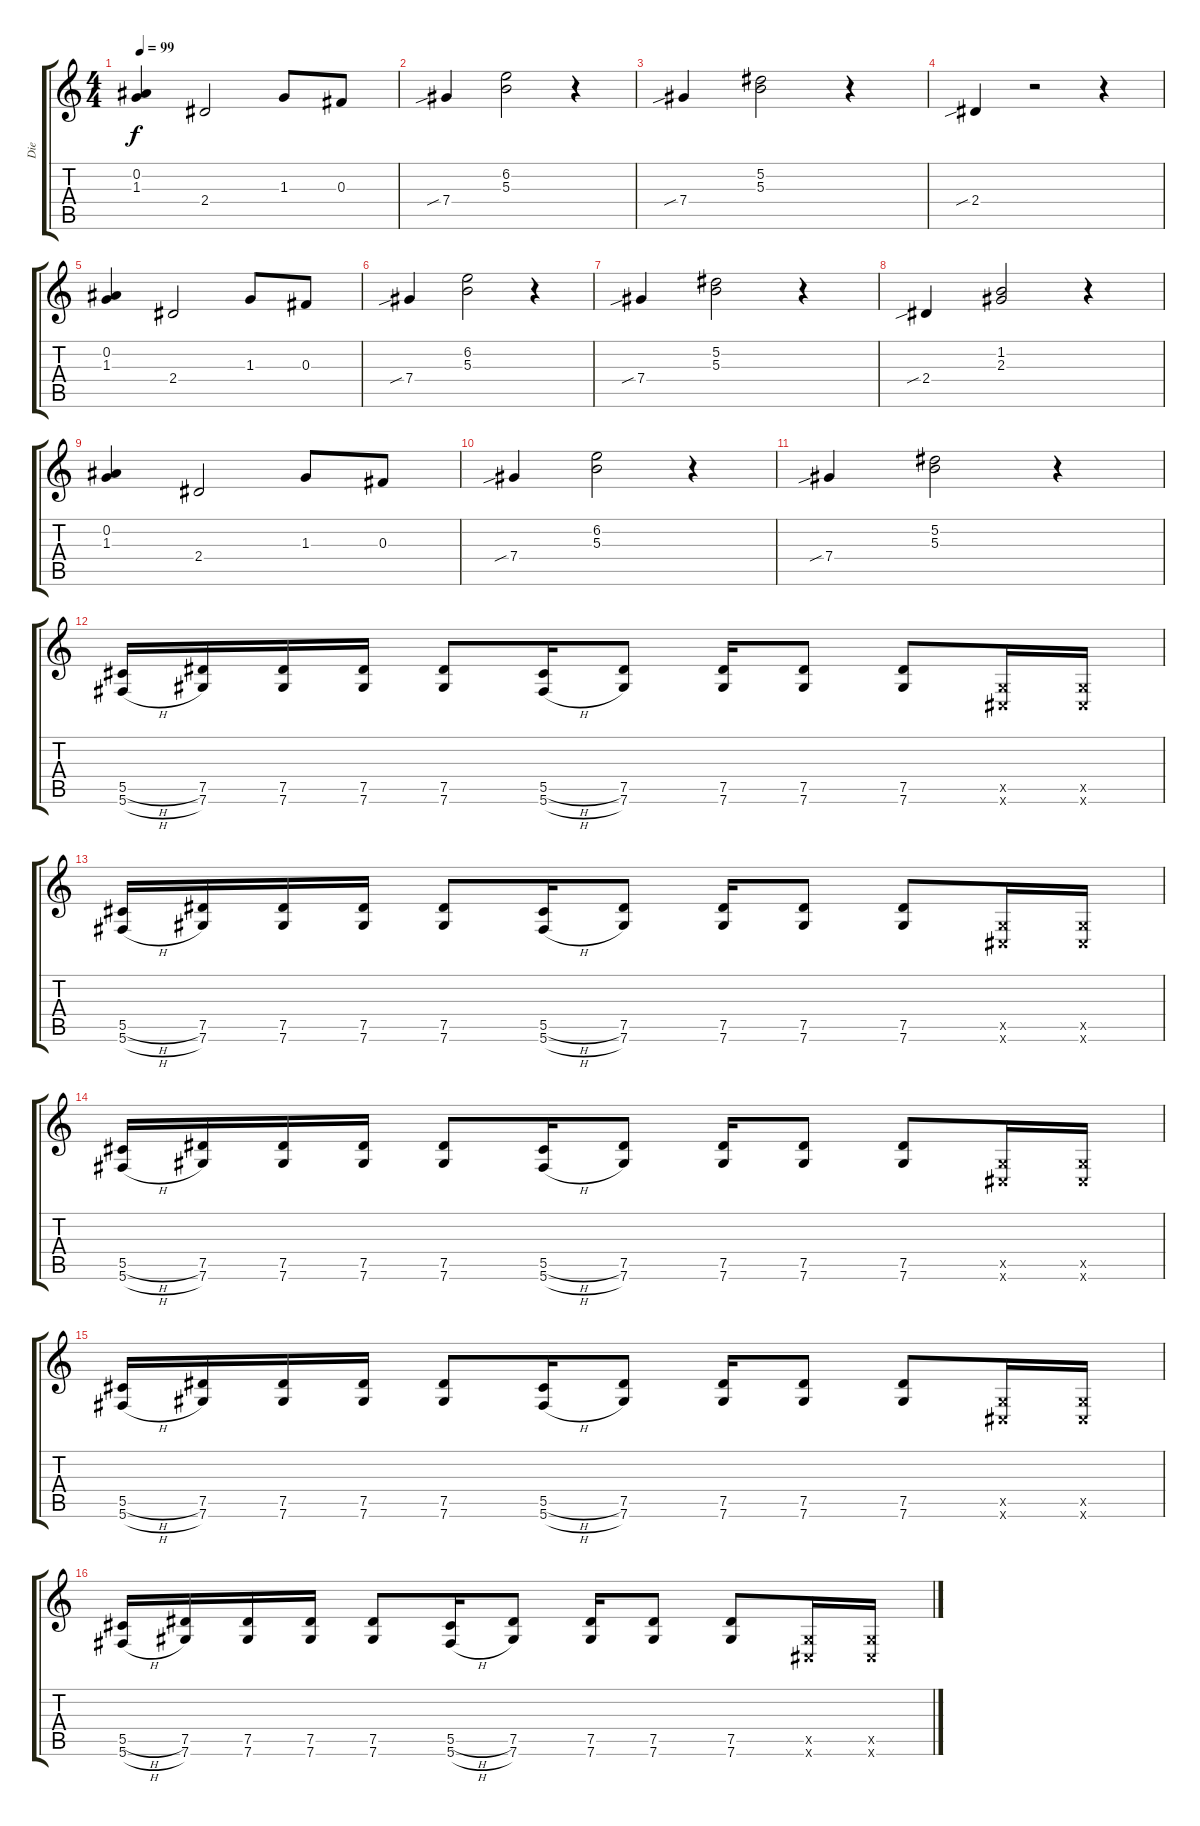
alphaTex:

\track ("Die" "Die") {instrument electricguitarclean}
\staff {score tabs}
\tuning (Eb4 Bb3 Gb3 Db3 Ab2 Db2) {hide}
\ts (4 4)
\tempo 99
\clef g2
\ks c
(0.2 1.3).4{dy f} 2.4.2 1.3.8 0.3.8 |
7.4{sib}.4 (6.2 5.3).2 r.4 |
7.4{sib}.4 (5.2 5.3).2 r.4 |
2.4{sib}.4 r.2 r.4 |
(0.2 1.3).4 2.4.2 1.3.8 0.3.8 |
7.4{sib}.4 (6.2 5.3).2 r.4 |
7.4{sib}.4 (5.2 5.3).2 r.4 |
2.4{sib}.4 (1.2 2.3).2 r.4 |
(0.2 1.3).4 2.4.2 1.3.8 0.3.8 |
7.4{sib}.4 (6.2 5.3).2 r.4 |
7.4{sib}.4 (5.2 5.3).2 r.4 |
(5.5{h} 5.6{h}).16{volume 10 instrument distortionguitar} (7.5 7.6).16 (7.5 7.6).16 (7.5 7.6).16 (7.5 7.6).8 (5.5{h} 5.6{h}).16 (7.5 7.6).8 (7.5 7.6).16 (7.5 7.6).8 (7.5 7.6).8 (0.5{x} 0.6{x}).16 (0.5{x} 0.6{x}).16 |
(5.5{h} 5.6{h}).16 (7.5 7.6).16 (7.5 7.6).16 (7.5 7.6).16 (7.5 7.6).8 (5.5{h} 5.6{h}).16 (7.5 7.6).8 (7.5 7.6).16 (7.5 7.6).8 (7.5 7.6).8 (0.5{x} 0.6{x}).16 (0.5{x} 0.6{x}).16 |
(5.5{h} 5.6{h}).16 (7.5 7.6).16 (7.5 7.6).16 (7.5 7.6).16 (7.5 7.6).8 (5.5{h} 5.6{h}).16 (7.5 7.6).8 (7.5 7.6).16 (7.5 7.6).8 (7.5 7.6).8 (0.5{x} 0.6{x}).16 (0.5{x} 0.6{x}).16 |
(5.5{h} 5.6{h}).16 (7.5 7.6).16 (7.5 7.6).16 (7.5 7.6).16 (7.5 7.6).8 (5.5{h} 5.6{h}).16 (7.5 7.6).8 (7.5 7.6).16 (7.5 7.6).8 (7.5 7.6).8 (0.5{x} 0.6{x}).16 (0.5{x} 0.6{x}).16 |
(5.5{h} 5.6{h}).16 (7.5 7.6).16 (7.5 7.6).16 (7.5 7.6).16 (7.5 7.6).8 (5.5{h} 5.6{h}).16 (7.5 7.6).8 (7.5 7.6).16 (7.5 7.6).8 (7.5 7.6).8 (0.5{x} 0.6{x}).16 (0.5{x} 0.6{x}).16
